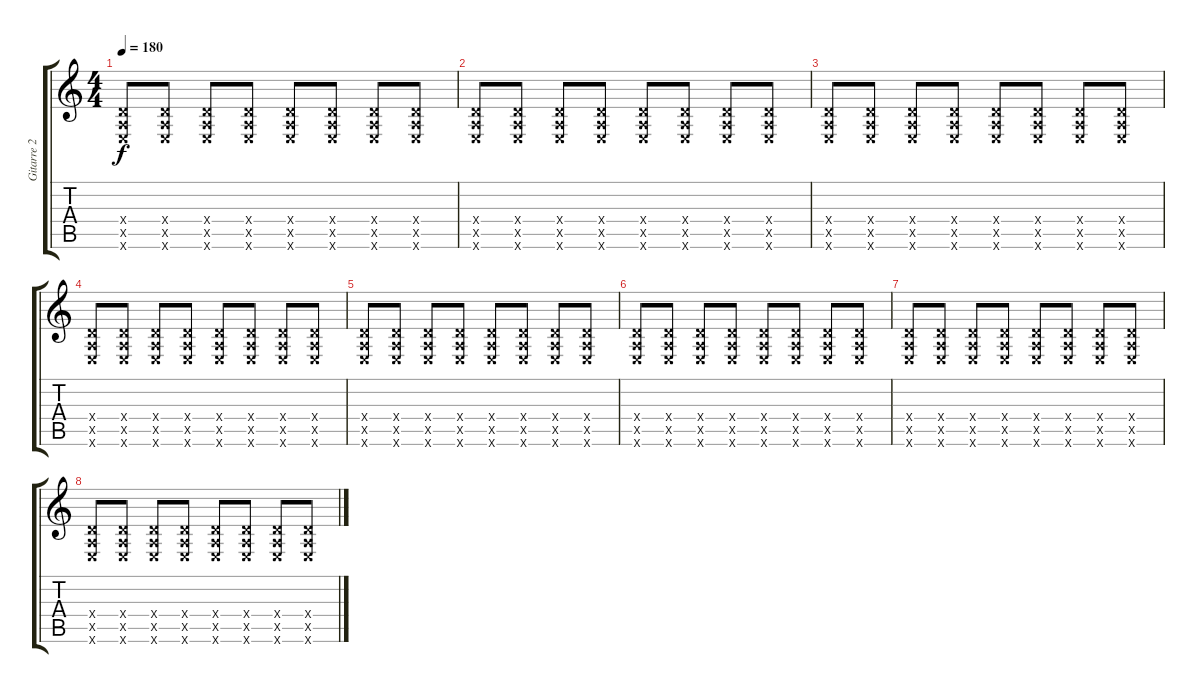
\track ("Gitarre 2" "Gitarre 2") {instrument distortionguitar}
\staff {score tabs}
\tuning (E4 B3 G3 D3 A2 E2) {hide}
\ts (4 4)
\tempo 180
\clef g2
\ks c
(0.4{x} 0.5{x} 0.6{x}).8{dy f} (0.4{x} 0.5{x} 0.6{x}).8 (0.4{x} 0.5{x} 0.6{x}).8 (0.4{x} 0.5{x} 0.6{x}).8 (0.4{x} 0.5{x} 0.6{x}).8 (0.4{x} 0.5{x} 0.6{x}).8 (0.4{x} 0.5{x} 0.6{x}).8 (0.4{x} 0.5{x} 0.6{x}).8 |
(0.4{x} 0.5{x} 0.6{x}).8 (0.4{x} 0.5{x} 0.6{x}).8 (0.4{x} 0.5{x} 0.6{x}).8 (0.4{x} 0.5{x} 0.6{x}).8 (0.4{x} 0.5{x} 0.6{x}).8 (0.4{x} 0.5{x} 0.6{x}).8 (0.4{x} 0.5{x} 0.6{x}).8 (0.4{x} 0.5{x} 0.6{x}).8 |
(0.4{x} 0.5{x} 0.6{x}).8 (0.4{x} 0.5{x} 0.6{x}).8 (0.4{x} 0.5{x} 0.6{x}).8 (0.4{x} 0.5{x} 0.6{x}).8 (0.4{x} 0.5{x} 0.6{x}).8 (0.4{x} 0.5{x} 0.6{x}).8 (0.4{x} 0.5{x} 0.6{x}).8 (0.4{x} 0.5{x} 0.6{x}).8 |
(0.4{x} 0.5{x} 0.6{x}).8 (0.4{x} 0.5{x} 0.6{x}).8 (0.4{x} 0.5{x} 0.6{x}).8 (0.4{x} 0.5{x} 0.6{x}).8 (0.4{x} 0.5{x} 0.6{x}).8 (0.4{x} 0.5{x} 0.6{x}).8 (0.4{x} 0.5{x} 0.6{x}).8 (0.4{x} 0.5{x} 0.6{x}).8 |
(0.4{x} 0.5{x} 0.6{x}).8 (0.4{x} 0.5{x} 0.6{x}).8 (0.4{x} 0.5{x} 0.6{x}).8 (0.4{x} 0.5{x} 0.6{x}).8 (0.4{x} 0.5{x} 0.6{x}).8 (0.4{x} 0.5{x} 0.6{x}).8 (0.4{x} 0.5{x} 0.6{x}).8 (0.4{x} 0.5{x} 0.6{x}).8 |
(0.4{x} 0.5{x} 0.6{x}).8 (0.4{x} 0.5{x} 0.6{x}).8 (0.4{x} 0.5{x} 0.6{x}).8 (0.4{x} 0.5{x} 0.6{x}).8 (0.4{x} 0.5{x} 0.6{x}).8 (0.4{x} 0.5{x} 0.6{x}).8 (0.4{x} 0.5{x} 0.6{x}).8 (0.4{x} 0.5{x} 0.6{x}).8 |
(0.4{x} 0.5{x} 0.6{x}).8 (0.4{x} 0.5{x} 0.6{x}).8 (0.4{x} 0.5{x} 0.6{x}).8 (0.4{x} 0.5{x} 0.6{x}).8 (0.4{x} 0.5{x} 0.6{x}).8 (0.4{x} 0.5{x} 0.6{x}).8 (0.4{x} 0.5{x} 0.6{x}).8 (0.4{x} 0.5{x} 0.6{x}).8 |
(0.4{x} 0.5{x} 0.6{x}).8 (0.4{x} 0.5{x} 0.6{x}).8 (0.4{x} 0.5{x} 0.6{x}).8 (0.4{x} 0.5{x} 0.6{x}).8 (0.4{x} 0.5{x} 0.6{x}).8 (0.4{x} 0.5{x} 0.6{x}).8 (0.4{x} 0.5{x} 0.6{x}).8 (0.4{x} 0.5{x} 0.6{x}).8
